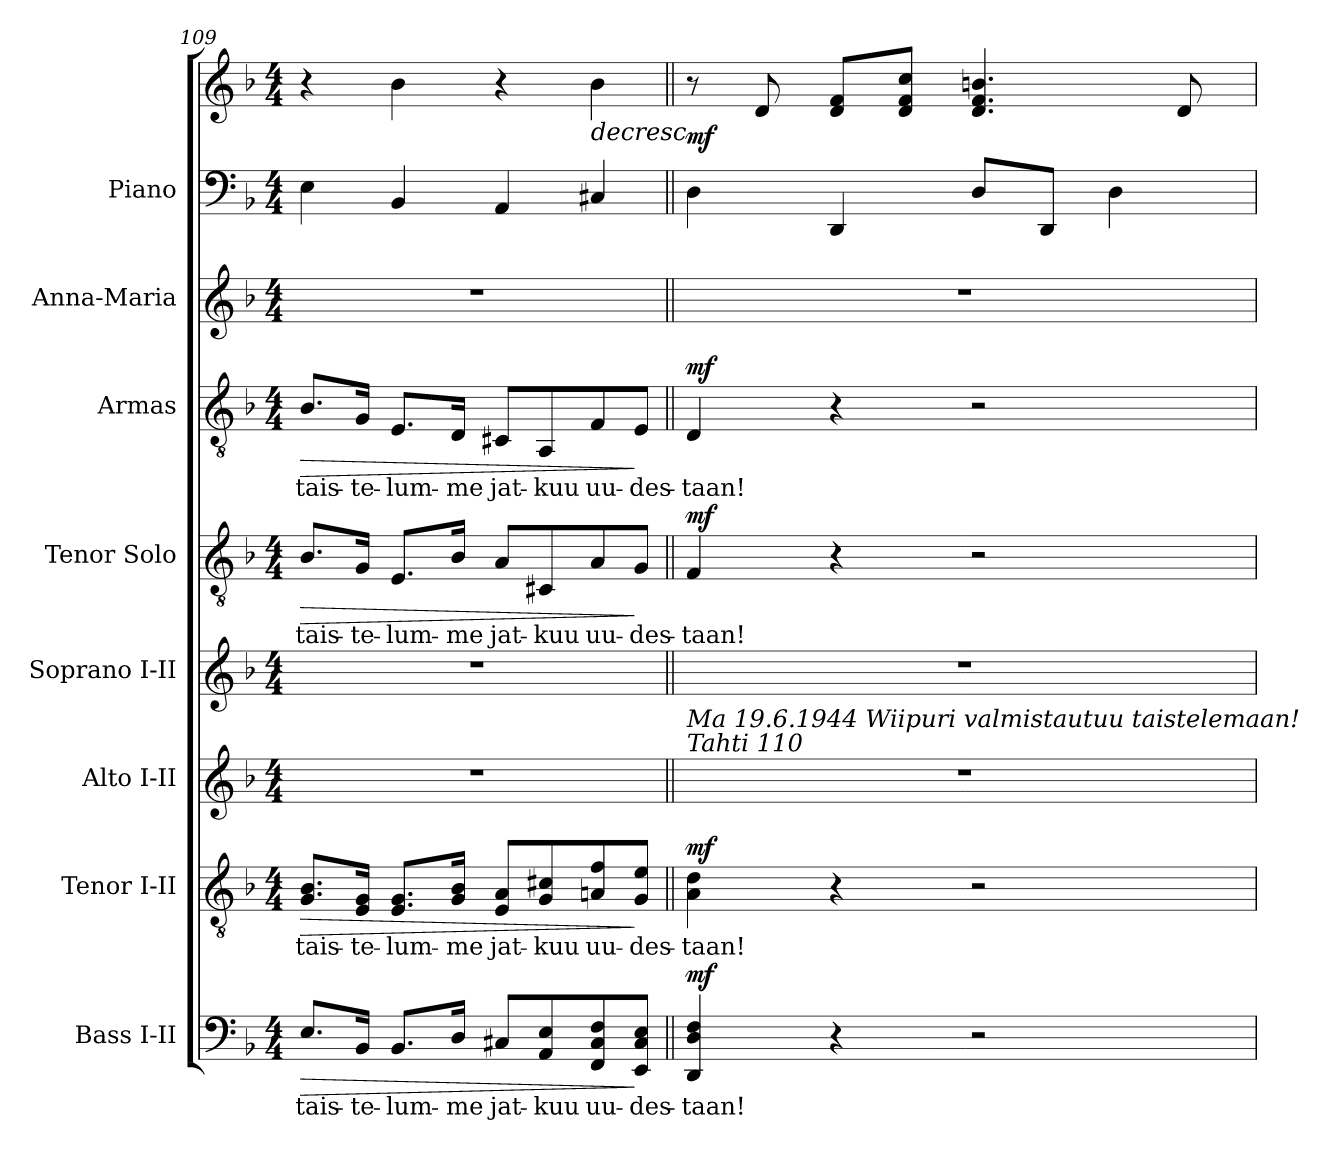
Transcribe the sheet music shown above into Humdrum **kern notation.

**kern	**text	**dynam	**kern	**text	**dynam	**kern	**kern	**kern	**text	**dynam	**kern	**text	**dynam	**kern	**kern	**kern	**dynam
*part8	*part8	*part8	*part7	*part7	*part7	*part6	*part5	*part4	*part4	*part4	*part3	*part3	*part3	*part2	*part1	*part1	*part1
*staff9	*staff9	*staff9	*staff8	*staff8	*staff8	*staff7	*staff6	*staff5	*staff5	*staff5	*staff4	*staff4	*staff4	*staff3	*staff2	*staff1	*staff1/2
*I"Bass I-II	*	*	*I"Tenor I-II	*	*	*I"Alto I-II	*I"Soprano I-II	*I"Tenor Solo	*	*	*I"Armas	*	*	*I"Anna-Maria	*I"Piano	*	*
*I'B.	*	*	*I'T.	*	*	*I'A.	*I'S.	*I'T. Solo	*	*	*I'Armas	*	*	*I'A-M	*I'Pno.	*	*
*clefF4	*	*	*clefGv2	*	*	*clefG2	*clefG2	*clefGv2	*	*	*clefGv2	*	*	*clefG2	*clefF4	*clefG2	*
*	*	*	*ITrd7c12	*	*	*	*	*ITrd7c12	*	*	*ITrd7c12	*	*	*	*	*	*
*k[b-]	*	*	*k[b-]	*	*	*k[b-]	*k[b-]	*k[b-]	*	*	*k[b-]	*	*	*k[b-]	*k[b-]	*k[b-]	*
*F:	*	*	*F:	*	*	*F:	*F:	*F:	*	*	*F:	*	*	*F:	*F:	*F:	*
*M4/4	*	*	*M4/4	*	*	*M4/4	*M4/4	*M4/4	*	*	*M4/4	*	*	*M4/4	*M4/4	*M4/4	*
=109	=109	=109	=109	=109	=109	=109	=109	=109	=109	=109	=109	=109	=109	=109	=109	=109	=109
!	!LO:LY:b:color=#000000	!LO:HP:b	!	!	!	!	!	!	!	!	!	!	!	!	!	!	!
!	!	!	!	!LO:LY:b:color=#000000	!LO:HP:b	!	!	!	!	!	!	!	!	!	!	!	!
!	!	!	!	!	!	!	!	!	!LO:LY:b:color=#000000	!LO:HP:b	!	!	!	!	!	!	!
!	!	!	!	!	!	!	!	!	!	!	!	!LO:LY:b:color=#000000	!LO:HP:b	!	!	!	!
8.Ei/L	tais-	>	8.GGi/ 8.BB-iL	tais-	>	1r	1r	8.BB-i/L	tais-	>	8.BB-i/L	tais-	>	1r	4Ei\	4r	.
!	!LO:LY:b:color=#000000	!	!	!	!	!	!	!	!	!	!	!	!	!	!	!	!
!	!	!	!	!LO:LY:b:color=#000000	!	!	!	!	!	!	!	!	!	!	!	!	!
!	!	!	!	!	!	!	!	!	!LO:LY:b:color=#000000	!	!	!	!	!	!	!	!
!	!	!	!	!	!	!	!	!	!	!	!	!LO:LY:b:color=#000000	!	!	!	!	!
16BB-i/Jk	-te-	.	16EEi/ 16GGiJk	-te-	.	.	.	16GGi/Jk	-te-	.	16GGi/Jk	-te-	.	.	.	.	.
!	!LO:LY:b:color=#000000	!	!	!	!	!	!	!	!	!	!	!	!	!	!	!	!
!	!	!	!	!LO:LY:b:color=#000000	!	!	!	!	!	!	!	!	!	!	!	!	!
!	!	!	!	!	!	!	!	!	!LO:LY:b:color=#000000	!	!	!	!	!	!	!	!
!	!	!	!	!	!	!	!	!	!	!	!	!LO:LY:b:color=#000000	!	!	!	!	!
8.BB-i/L	-lum-	.	8.EEi/ 8.GGiL	-lum-	.	.	.	8.EEi/L	-lum-	.	8.EEi/L	-lum-	.	.	4BB-i/	4b-i\	]
!	!LO:LY:b:color=#000000	!	!	!	!	!	!	!	!	!	!	!	!	!	!	!	!
!	!	!	!	!LO:LY:b:color=#000000	!	!	!	!	!	!	!	!	!	!	!	!	!
!	!	!	!	!	!	!	!	!	!LO:LY:b:color=#000000	!	!	!	!	!	!	!	!
!	!	!	!	!	!	!	!	!	!	!	!	!LO:LY:b:color=#000000	!	!	!	!	!
16Di/Jk	-me	.	16GGi/ 16BB-iJk	-me	.	.	.	16BB-i/Jk	-me	.	16DDi/Jk	-me	.	.	.	.	.
!	!LO:LY:b:color=#000000	!	!	!	!	!	!	!	!	!	!	!	!	!	!	!	!
!	!	!	!	!LO:LY:b:color=#000000	!	!	!	!	!	!	!	!	!	!	!	!	!
!	!	!	!	!	!	!	!	!	!LO:LY:b:color=#000000	!	!	!	!	!	!	!	!
!	!	!	!	!	!	!	!	!	!	!	!	!LO:LY:b:color=#000000	!	!	!	!	!
8C#Xi/L	jat-	.	8EEi/ 8AAiL	jat-	.	.	.	8AAi/L	jat-	.	8CC#Xi/L	jat-	.	.	4AAi/	4r	.
!	!LO:LY:b:color=#000000	!	!	!	!	!	!	!	!	!	!	!	!	!	!	!	!
!	!	!	!	!LO:LY:b:color=#000000	!	!	!	!	!	!	!	!	!	!	!	!	!
!	!	!	!	!	!	!	!	!	!LO:LY:b:color=#000000	!	!	!	!	!	!	!	!
!	!	!	!	!	!	!	!	!	!	!	!	!LO:LY:b:color=#000000	!	!	!	!	!
8AAi/ 8Ei	-kuu	.	8GGi/ 8C#Xi	-kuu	.	.	.	8CC#Xi/	-kuu	.	8AAAi/	-kuu	.	.	.	.	.
!	!LO:LY:b:color=#000000	!	!	!	!	!	!	!	!	!	!	!	!	!	!	!	!
!	!	!	!	!LO:LY:b:color=#000000	!	!	!	!	!	!	!	!	!	!	!	!	!
!	!	!	!	!	!	!	!	!	!LO:LY:b:color=#000000	!	!	!	!	!	!	!	!
!	!	!	!	!	!	!	!	!	!	!	!	!LO:LY:b:color=#000000	!	!	!	!	!LO:HP:b
8FFi/ 8C#i 8Fi	uu-	.	8AAni/ 8Fi	uu-	.	.	.	8AAi/	uu-	.	8FFi/	uu-	.	.	4C#Xi/	4b-i\	>
!	!LO:LY:b:color=#000000	!	!	!	!	!	!	!	!	!	!	!	!	!	!	!	!
!	!	!	!	!LO:LY:b:color=#000000	!	!	!	!	!	!	!	!	!	!	!	!	!
!	!	!	!	!	!	!	!	!	!LO:LY:b:color=#000000	!	!	!	!	!	!	!	!
!	!	!	!	!	!	!	!	!	!	!	!	!LO:LY:b:color=#000000	!	!	!	!	!
8EEi/ 8C#i 8EiJ	-des-	]	8GGi/ 8EiJ	-des-	]	.	.	8GGi/J	-des-	]	8EEi/J	-des-	]	.	.	.	.
!!LO:PB:g=z
=110||	=110||	=110||	=110||	=110||	=110||	=110||	=110||	=110||	=110||	=110||	=110||	=110||	=110||	=110||	=110||	=110||	=110||
!	!LO:LY:b:color=#000000	!	!	!	!	!	!	!	!	!	!	!	!	!	!	!	!
!	!	!	!	!LO:LY:b:color=#000000	!	!	!	!	!	!	!	!	!	!	!	!	!
!	!	!	!	!	!	!	!	!	!LO:LY:b:color=#000000	!	!	!	!	!	!	!	!
!	!	!	!	!	!	!LO:TX:a:i:t=Tahti 110	!	!	!	!	!	!	!	!	!	!	!
!	!	!	!	!	!	!LO:TX:i:t=Ma 19.6.1944 Wiipuri valmistautuu taistelemaan!	!	!	!	!	!	!	!	!	!	!	!
!	!	!	!	!	!	!	!	!	!	!	!	!LO:LY:b:color=#000000	!	!	!	!	!
4DDi/ 4Di 4Fi	-taan!	mf	4AAi\ 4Di	-taan!	mf	1r	1r	4FFi/	-taan!	mf	4DDi/	-taan!	mf	1r	4Di\	8r	mf
.	.	.	.	.	.	.	.	.	.	.	.	.	.	.	.	8di/	.
4r	.	.	4r	.	.	.	.	4r	.	.	4r	.	.	.	4DDi/	8di/ 8fiL	.
.	.	.	.	.	.	.	.	.	.	.	.	.	.	.	.	8di/ 8fi 8cciJ	.
2r	.	.	2r	.	.	.	.	2r	.	.	2r	.	.	.	8Di/L	4.di/ 4.fi 4.bni	.
.	.	.	.	.	.	.	.	.	.	.	.	.	.	.	8DDi/J	.	.
.	.	.	.	.	.	.	.	.	.	.	.	.	.	.	4Di\	.	.
.	.	.	.	.	.	.	.	.	.	.	.	.	.	.	.	8di/	.
=	=	=	=	=	=	=	=	=	=	=	=	=	=	=	=	=	=
*-	*-	*-	*-	*-	*-	*-	*-	*-	*-	*-	*-	*-	*-	*-	*-	*-	*-
